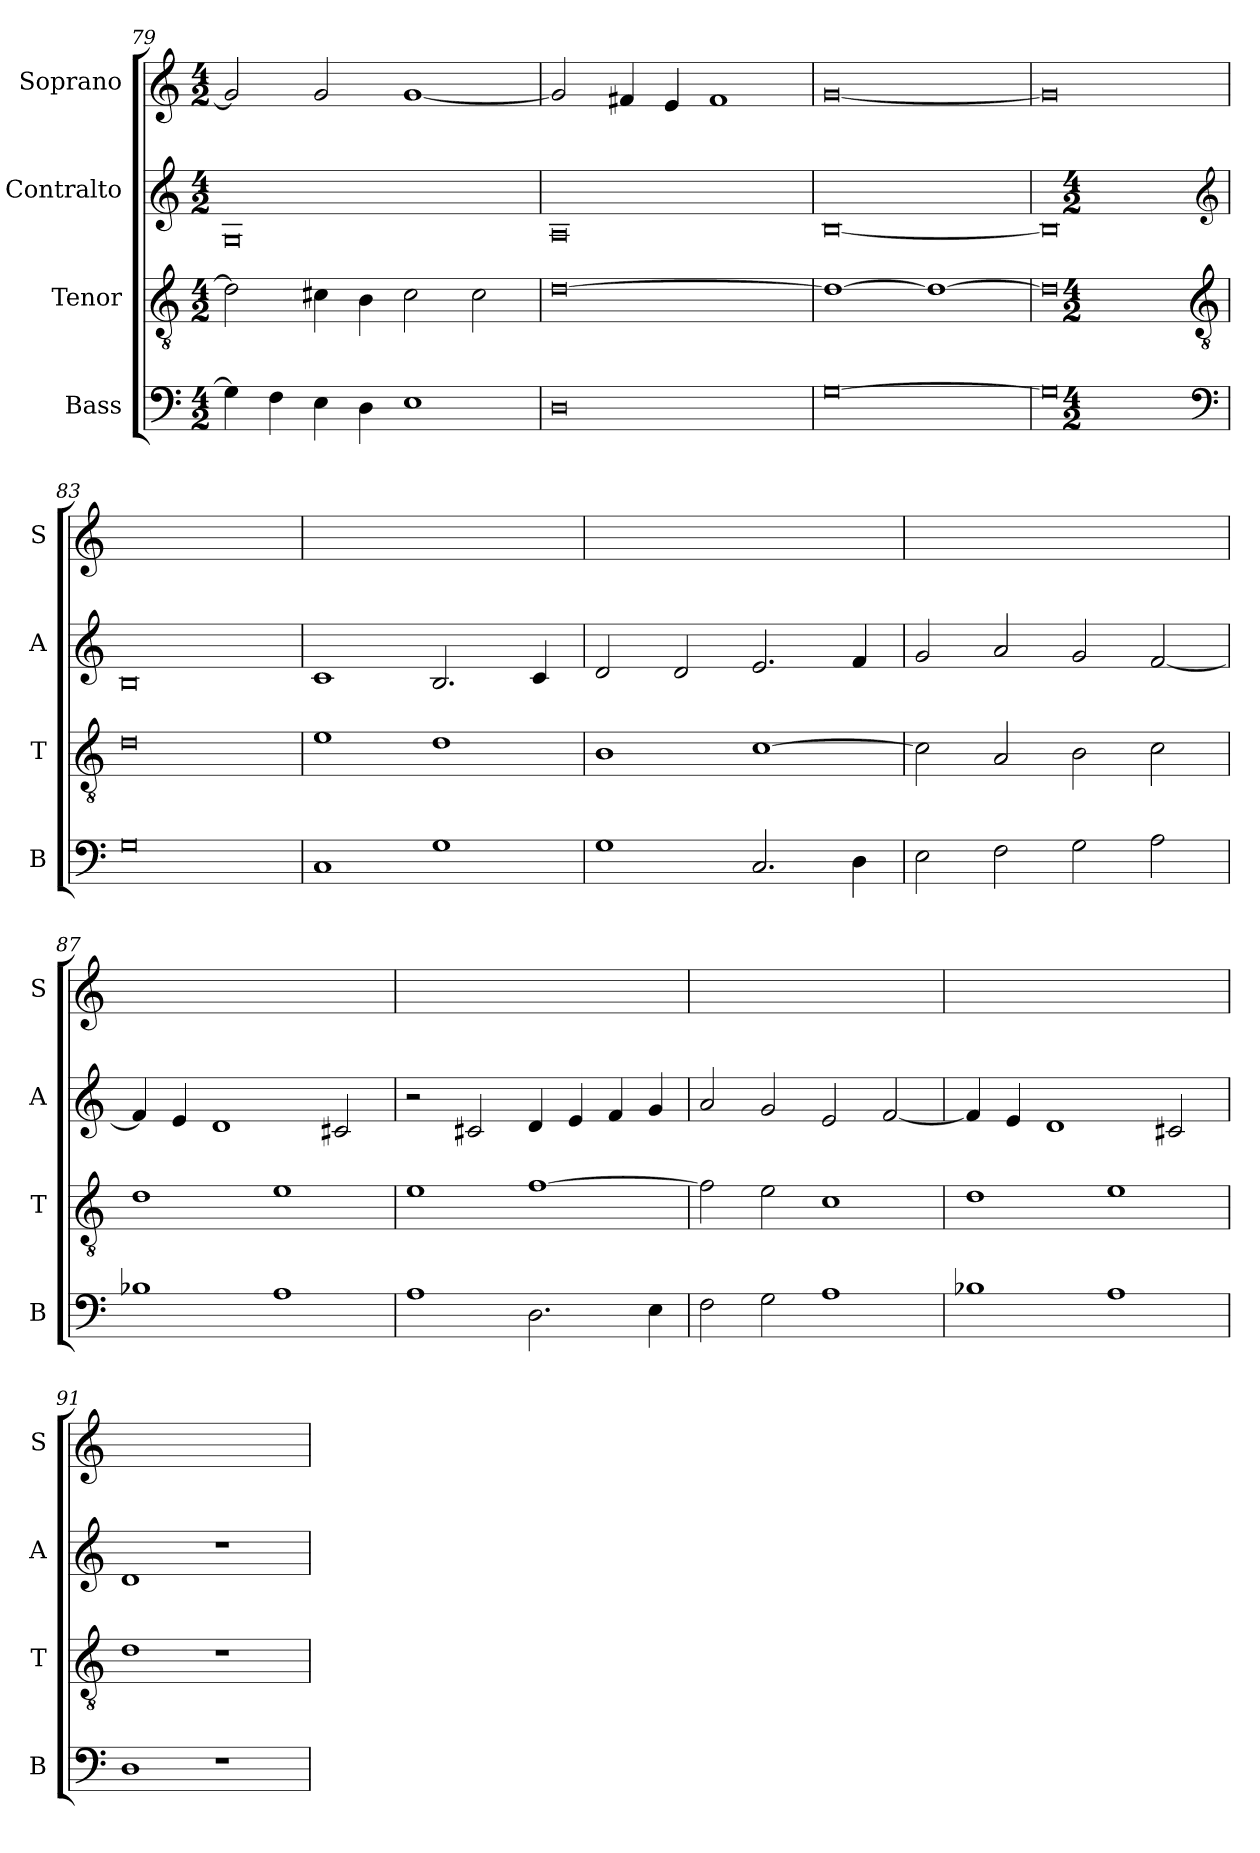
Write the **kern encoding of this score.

**kern	**kern	**kern	**kern
*part4	*part3	*part2	*part1
*staff4	*staff3	*staff2	*staff1
*I"Bass	*I"Tenor	*I"Contralto	*I"Soprano
*I'B	*I'T	*I'A	*I'S
*clefF4	*clefGv2	*clefG2	*clefG2
*k[]	*k[]	*k[]	*k[]
*G:mix	*G:mix	*G:mix	*G:mix
*M4/2	*M4/2	*M4/2	*M4/2
=79	=79	=79	=79
4G]	2d]	0G	2g]
4F	.	.	.
4E	4c#X	.	2g
4D	4B	.	.
1E	2c#	.	[1g
.	2c#	.	.
=80	=80	=80	=80
0D	[0d	0A	2g]
.	.	.	4f#X
.	.	.	4e
.	.	.	1f#
=81	=81	=81	=81
[0G	1d_	[0B	[0g
.	1d_	.	.
=82	=82	=82	=82
0G]	0d]	0B]	0g]
*clefF4	*clefGv2	*clefG2	*
*k[]	*k[]	*k[]	*
*G:mix	*G:mix	*G:mix	*
*M4/2	*M4/2	*M4/2	*
=83	=83	=83	=83
0G	0d	0B	0ryy
=84	=84	=84	=84
1C	1e	1c	0ryy
1G	1d	2.B	.
.	.	4c	.
=85	=85	=85	=85
1G	1B	2d	0ryy
.	.	2d	.
2.C	[1c	2.e	.
4D	.	4f	.
=86	=86	=86	=86
2E	2c]	2g	0ryy
2F	2A	2a	.
2G	2B	2g	.
2A	2c	[2f	.
=87	=87	=87	=87
1B-X	1d	4f]	0ryy
.	.	4e	.
.	.	1d	.
1A	1e	.	.
.	.	2c#X	.
=88	=88	=88	=88
1A	1e	2r	0ryy
.	.	2c#X	.
2.D	[1f	4d	.
.	.	4e	.
.	.	4f	.
4E	.	4g	.
=89	=89	=89	=89
2F	2f]	2a	0ryy
2G	2e	2g	.
1A	1c	2e	.
.	.	[2f	.
=90	=90	=90	=90
1B-X	1d	4f]	0ryy
.	.	4e	.
.	.	1d	.
1A	1e	.	.
.	.	2c#X	.
=91	=91	=91	=91
1D	1d	1d	0ryy
1r	1r	1r	.
=	=	=	=
*-	*-	*-	*-
